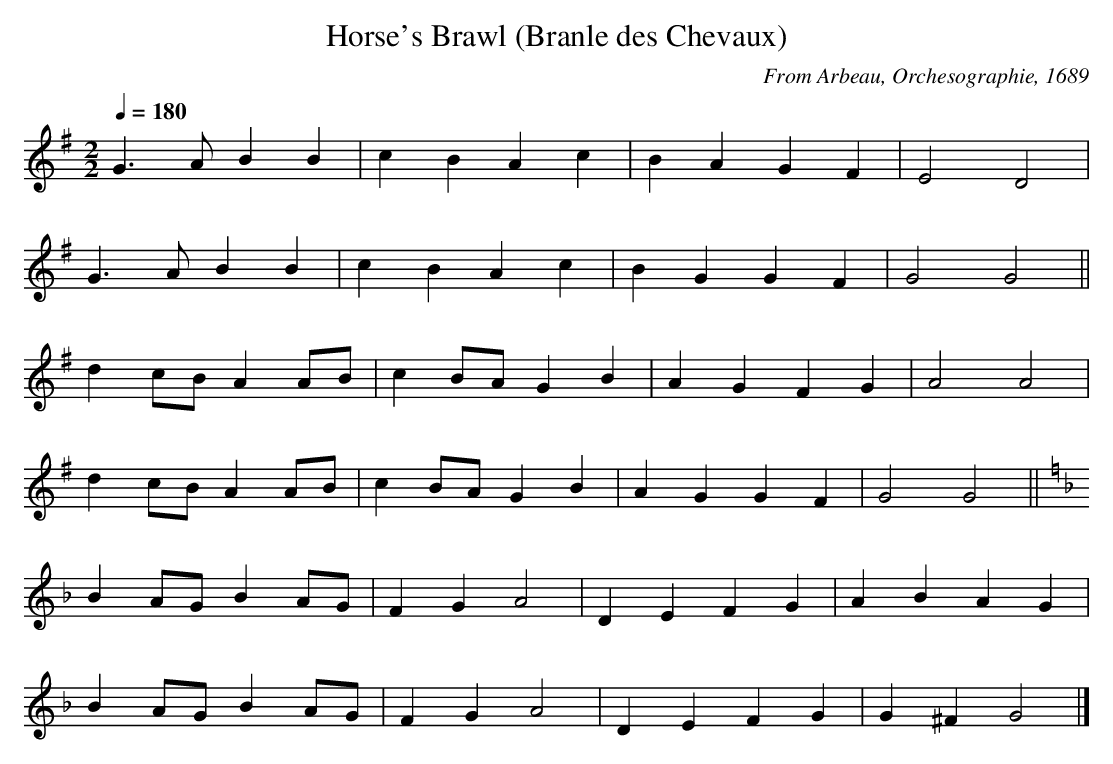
X:1
T:Horse's Brawl (Branle des Chevaux)
C:From Arbeau, Orchesographie, 1689
Q:1/4=180
M:2/2
L:1/8
K:G
G3A B2B2|c2B2A2c2|B2A2G2F2|E4D4|
G3A B2B2|c2B2A2c2|B2G2G2F2|G4G4||
d2cB A2AB|c2BA G2B2|A2G2F2G2|A4A4|
d2cB A2AB|c2BA G2B2|A2G2G2F2|G4G4||
K:Gdorian
B2AG B2AG|F2G2A4|D2E2F2G2|A2B2A2G2|
B2AG B2AG|F2G2A4|D2E2F2G2|G2^F2G4|]
